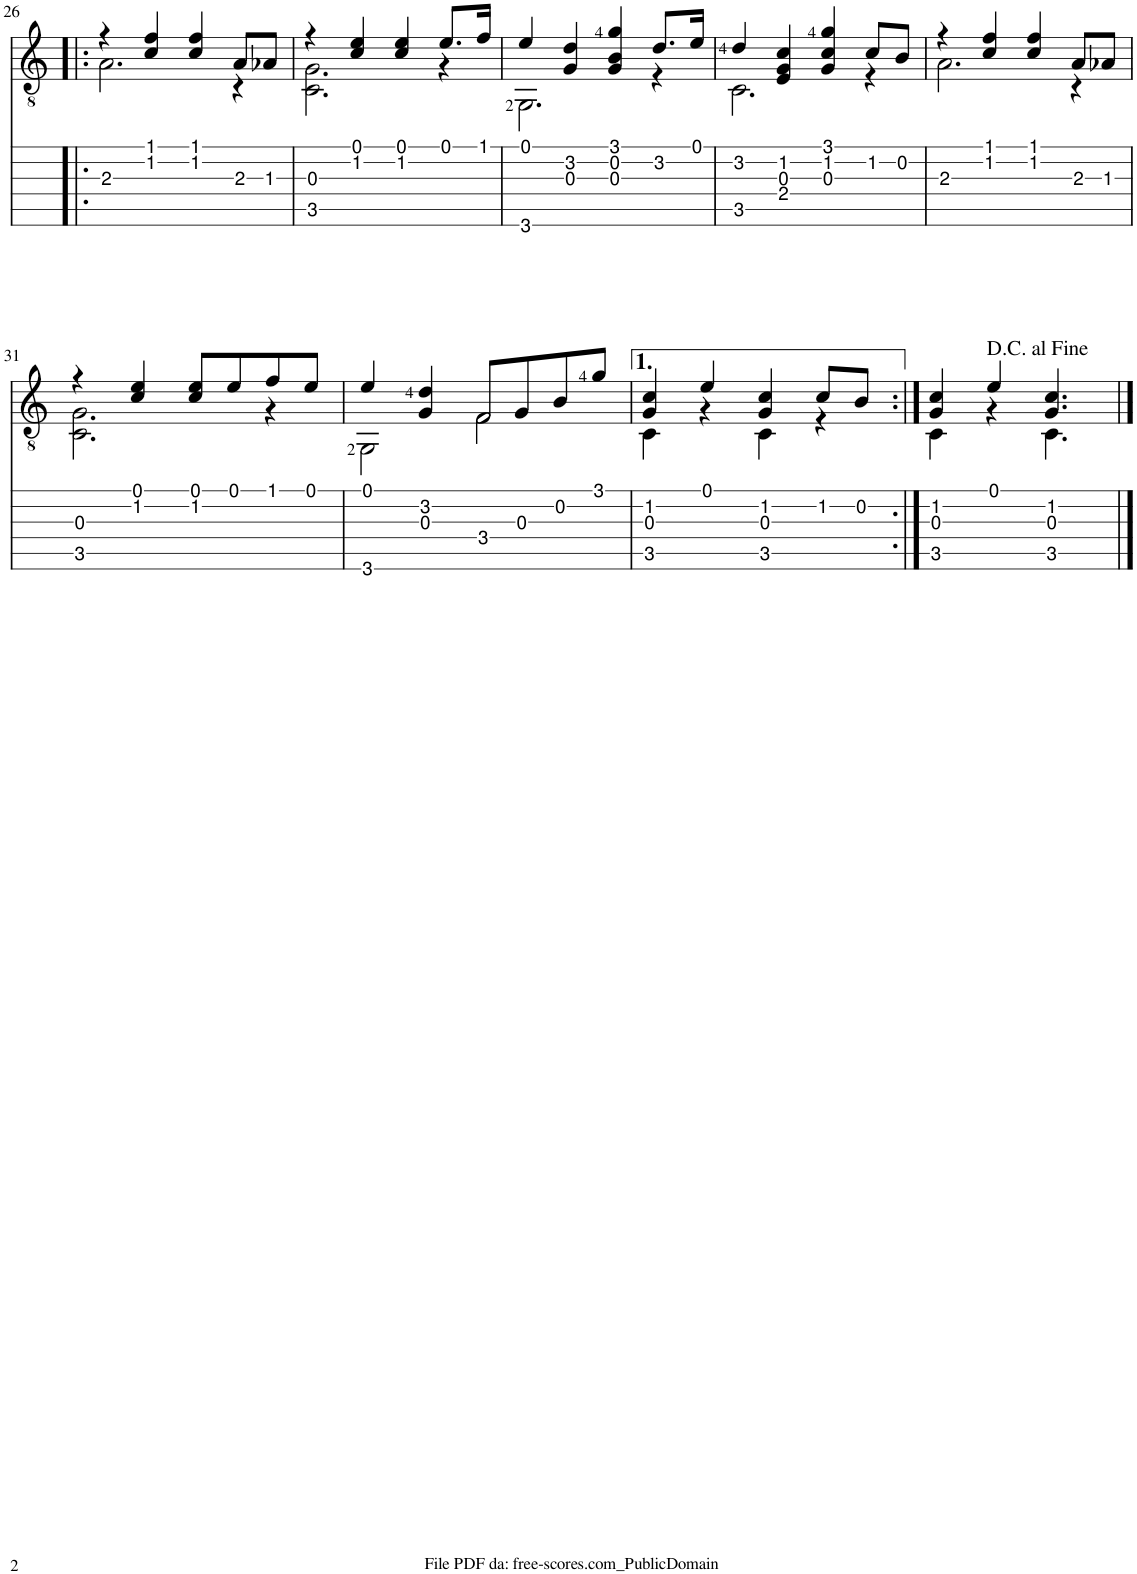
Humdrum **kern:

**kern	**kern
*part1	*part1
*staff2	*staff1
*I"Guitar	*
*I'Guit.	*
!!LO:PB:g=z
*	*clefGv2
*k[]	*k[]
*M4/4	*M4/4
*met(c)	*met(c)
=26!|:	=26!|:
*^	*^
4r	2.A	4r	2.A\
4c 4f	.	4c/ 4f/	.
4c 4f	.	4c/ 4f/	.
8AL	4r	8A/L	4r
8A-J	.	8A-X/J	.
=27	=27	=27	=27
4r	2.C 2.G	4r	2.C\ 2.G\
4c 4e	.	4c/ 4e/	.
4c 4e	.	4c/ 4e/	.
8.eL	4r	8.e/L	4r
16fJk	.	16f/Jk	.
=28	=28	=28	=28
4e	2.GG	4e/	2.GG\
4G 4d	.	4G/ 4d/	.
4G 4B 4g	.	4G/ 4B/ 4g/	.
8.dL	4r	8.d/L	4r
16eJk	.	16e/Jk	.
=29	=29	=29	=29
4d	2.C	4d/	2.C\
4E 4G 4c	.	4E/ 4G/ 4c/	.
4G 4c 4g	.	4G/ 4c/ 4g/	.
8cL	4r	8c/L	4r
8BJ	.	8B/J	.
=30	=30	=30	=30
4r	2.A	4r	2.A\
4c 4f	.	4c/ 4f/	.
4c 4f	.	4c/ 4f/	.
8AL	4r	8A/L	4r
8A-J	.	8A-X/J	.
!!LO:LB:g=z	!!
=31	=31	=31	=31
4r	2.C 2.G	4r	2.C\ 2.G\
4c 4e	.	4c/ 4e/	.
8c\ 8e\L	.	8c/ 8e/L	.
8eJ	.	8e/	.
8fL	4r	8f/	4r
8eJ	.	8e/J	.
=32	=32	=32	=32
4e	2GG	4e/	2GG\
4G 4d	.	4G/ 4d/	.
!	!	!LO:N:head=open	!
8FL	2F	8F/L	2F\
8GJ	.	8G/	.
8BL	.	8B/	.
8gJ	.	8g/J	.
=33	=33	=33	=33
4G 4c	4C	4G/ 4c/	4C\
4e	4r	4e/	4r
4G 4c	4C	4G/ 4c/	4C\
8cL	4r	8c/L	4r
8BJ	.	8B/J	.
=34:|!	=34:|!	=34:|!	=34:|!
4G 4c	4C	4G/ 4c/	4C\
4e	4r	4e/	4r
4.G 4.c	4.C	4.G/ 4.c/	4.C\
*v	*v	*	*
*	*v	*v
==	==
*-	*-
